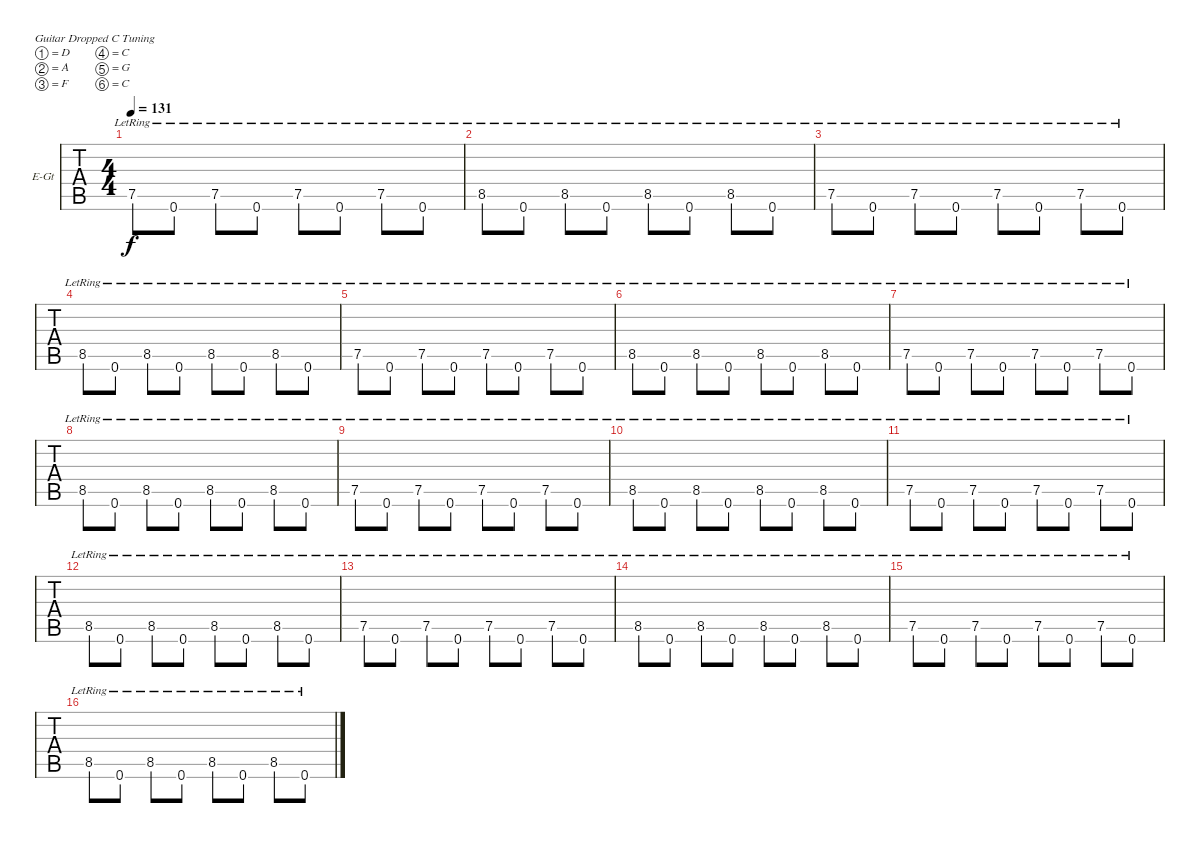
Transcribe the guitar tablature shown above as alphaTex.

\bracketExtendMode groupsimilarinstruments
\firstSystemTrackNameOrientation horizontal
\otherSystemsTrackNameOrientation horizontal
\track ("Track 2" "E-Gt") {instrument distortionguitar}
\staff {tabs}
\tuning (D4 A3 F3 C3 G2 C2)
\ts (4 4)
\tempo 131
\clef g2
\ks c
7.5{lr}.8{dy f} 0.6{lr}.8 7.5{lr}.8 0.6{lr}.8 7.5{lr}.8 0.6{lr}.8 7.5{lr}.8 0.6{lr}.8 |
8.5{lr}.8 0.6{lr}.8 8.5{lr}.8 0.6{lr}.8 8.5{lr}.8 0.6{lr}.8 8.5{lr}.8 0.6{lr}.8 |
7.5{lr}.8 0.6{lr}.8 7.5{lr}.8 0.6{lr}.8 7.5{lr}.8 0.6{lr}.8 7.5{lr}.8 0.6{lr}.8 |
8.5{lr}.8 0.6{lr}.8 8.5{lr}.8 0.6{lr}.8 8.5{lr}.8 0.6{lr}.8 8.5{lr}.8 0.6{lr}.8 |
7.5{lr}.8 0.6{lr}.8 7.5{lr}.8 0.6{lr}.8 7.5{lr}.8 0.6{lr}.8 7.5{lr}.8 0.6{lr}.8 |
8.5{lr}.8 0.6{lr}.8 8.5{lr}.8 0.6{lr}.8 8.5{lr}.8 0.6{lr}.8 8.5{lr}.8 0.6{lr}.8 |
7.5{lr}.8 0.6{lr}.8 7.5{lr}.8 0.6{lr}.8 7.5{lr}.8 0.6{lr}.8 7.5{lr}.8 0.6{lr}.8 |
8.5{lr}.8 0.6{lr}.8 8.5{lr}.8 0.6{lr}.8 8.5{lr}.8 0.6{lr}.8 8.5{lr}.8 0.6{lr}.8 |
7.5{lr}.8 0.6{lr}.8 7.5{lr}.8 0.6{lr}.8 7.5{lr}.8 0.6{lr}.8 7.5{lr}.8 0.6{lr}.8 |
8.5{lr}.8 0.6{lr}.8 8.5{lr}.8 0.6{lr}.8 8.5{lr}.8 0.6{lr}.8 8.5{lr}.8 0.6{lr}.8 |
7.5{lr}.8 0.6{lr}.8 7.5{lr}.8 0.6{lr}.8 7.5{lr}.8 0.6{lr}.8 7.5{lr}.8 0.6{lr}.8 |
8.5{lr}.8 0.6{lr}.8 8.5{lr}.8 0.6{lr}.8 8.5{lr}.8 0.6{lr}.8 8.5{lr}.8 0.6{lr}.8 |
7.5{lr}.8 0.6{lr}.8 7.5{lr}.8 0.6{lr}.8 7.5{lr}.8 0.6{lr}.8 7.5{lr}.8 0.6{lr}.8 |
8.5{lr}.8 0.6{lr}.8 8.5{lr}.8 0.6{lr}.8 8.5{lr}.8 0.6{lr}.8 8.5{lr}.8 0.6{lr}.8 |
7.5{lr}.8 0.6{lr}.8 7.5{lr}.8 0.6{lr}.8 7.5{lr}.8 0.6{lr}.8 7.5{lr}.8 0.6{lr}.8 |
8.5{lr}.8 0.6{lr}.8 8.5{lr}.8 0.6{lr}.8 8.5{lr}.8 0.6{lr}.8 8.5{lr}.8 0.6{lr}.8
